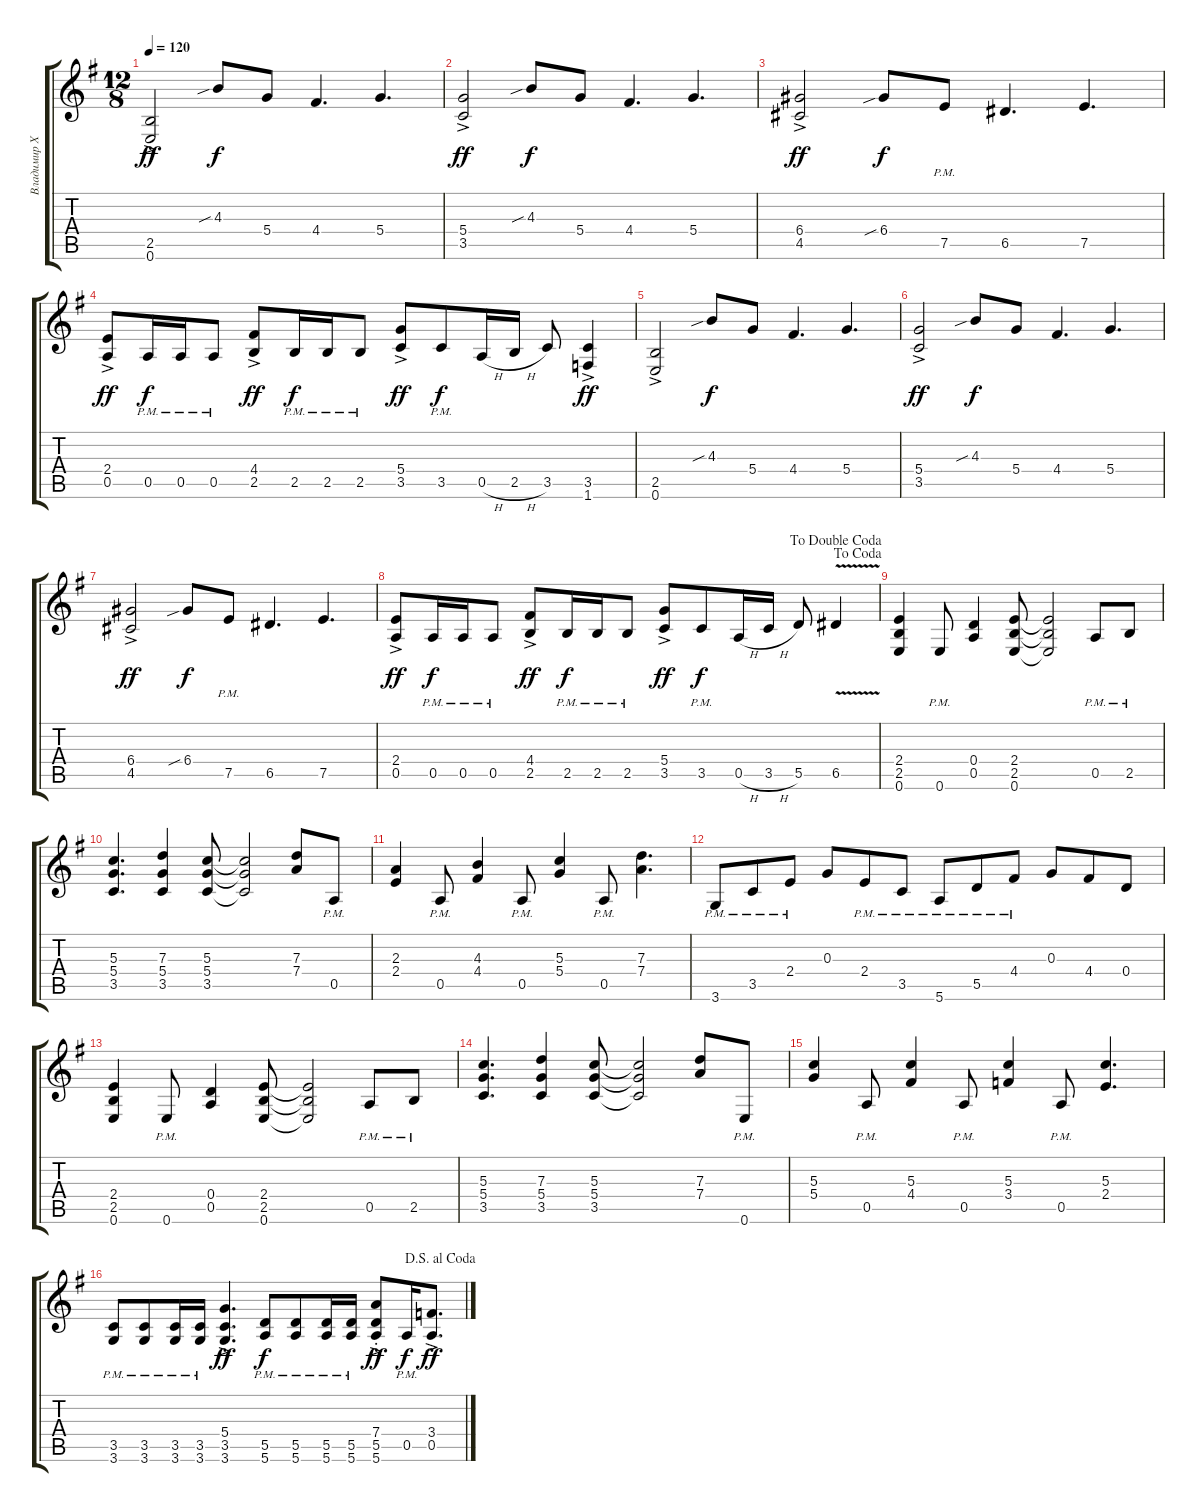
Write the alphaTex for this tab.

\track ("Владимир Холстинин" "Владимир Х") {instrument distortionguitar}
\staff {score tabs}
\tuning (E4 B3 G3 D3 A2 E2) {hide}
\ts (12 8)
\tempo 120
\clef g2
\ks g
(2.5{ac} 0.6{ac}).2{dy ff} 4.3{sib}.8{dy f} 5.4.8 4.4.4{d} 5.4.4{d} |
(5.4{ac} 3.5{ac}).2{dy ff} 4.3{sib}.8{dy f} 5.4.8 4.4.4{d} 5.4.4{d} |
(6.4{ac} 4.5{ac}).2{dy ff} 6.4{sib}.8{dy f} 7.5{pm}.8 6.5.4{d} 7.5.4{d} |
(2.4{ac} 0.5{ac}).8{dy ff} 0.5{pm}.16{dy f} 0.5{pm}.16 0.5{pm}.8 (4.4{ac} 2.5{ac}).8{dy ff} 2.5{pm}.16{dy f} 2.5{pm}.16 2.5{pm}.8 (5.4{ac} 3.5{ac}).8{dy ff} 3.5{pm}.8{dy f} 0.5{h}.16 2.5{h}.16 3.5.8 (3.5{ac} 1.6{ac}).4{dy ff} |
(2.5{ac} 0.6{ac}).2 4.3{sib}.8{dy f} 5.4.8 4.4.4{d} 5.4.4{d} |
(5.4{ac} 3.5{ac}).2{dy ff} 4.3{sib}.8{dy f} 5.4.8 4.4.4{d} 5.4.4{d} |
(6.4{ac} 4.5{ac}).2{dy ff} 6.4{sib}.8{dy f} 7.5{pm}.8 6.5.4{d} 7.5.4{d} |
\jump dacoda
\jump dadoublecoda
(2.4{ac} 0.5{ac}).8{dy ff} 0.5{pm}.16{dy f} 0.5{pm}.16 0.5{pm}.8 (4.4{ac} 2.5{ac}).8{dy ff} 2.5{pm}.16{dy f} 2.5{pm}.16 2.5{pm}.8 (5.4{ac} 3.5{ac}).8{dy ff} 3.5{pm}.8{dy f} 0.5{h}.16 3.5{h}.16 5.5.8 6.5{v}.4 |
(2.4 2.5 0.6).4 0.6{pm}.8 (0.4 0.5).4 (2.4 2.5 0.6).8 (2.4{t} 2.5{t} 0.6{t}).2 0.5{pm}.8 2.5{pm}.8 |
(5.3 5.4 3.5).4{d} (7.3 5.4 3.5).4 (5.3 5.4 3.5).8 (5.3{t} 5.4{t} 3.5{t}).2 (7.3 7.4).8 0.5{pm}.8 |
(2.3 2.4).4 0.5{pm}.8 (4.3 4.4).4 0.5{pm}.8 (5.3 5.4).4 0.5{pm}.8 (7.3 7.4).4{d} |
3.6{pm}.8 3.5{pm}.8 2.4{pm}.8 0.3.8 2.4{pm}.8 3.5{pm}.8 5.6{pm}.8 5.5{pm}.8 4.4{pm}.8 0.3.8 4.4.8 0.4.8 |
(2.4 2.5 0.6).4 0.6{pm}.8 (0.4 0.5).4 (2.4 2.5 0.6).8 (2.4{t} 2.5{t} 0.6{t}).2 0.5{pm}.8 2.5{pm}.8 |
(5.3 5.4 3.5).4{d} (7.3 5.4 3.5).4 (5.3 5.4 3.5).8 (5.3{t} 5.4{t} 3.5{t}).2 (7.3 7.4).8 0.6{pm}.8 |
(5.3 5.4).4 0.5{pm}.8 (5.3 4.4).4 0.5{pm}.8 (5.3 3.4).4 0.5{pm}.8 (5.3 2.4).4{d} |
\jump dalsegnoalcoda
(3.5{pm} 3.6{pm}).8 (3.5{pm} 3.6{pm}).8 (3.5{pm} 3.6{pm}).16 (3.5{pm} 3.6{pm}).16 (5.4{ac} 3.5{ac} 3.6{ac}).4{d dy ff} (5.5{pm} 5.6{pm}).8{dy f} (5.5{pm} 5.6{pm}).8 (5.5{pm} 5.6{pm}).16 (5.5{pm} 5.6{pm}).16 (7.4{ac st} 5.5{ac st} 5.6{ac st}).8{dy ff} 0.5{pm}.16{dy f} (3.4{ac} 0.5{ac}).8{d dy ff}
